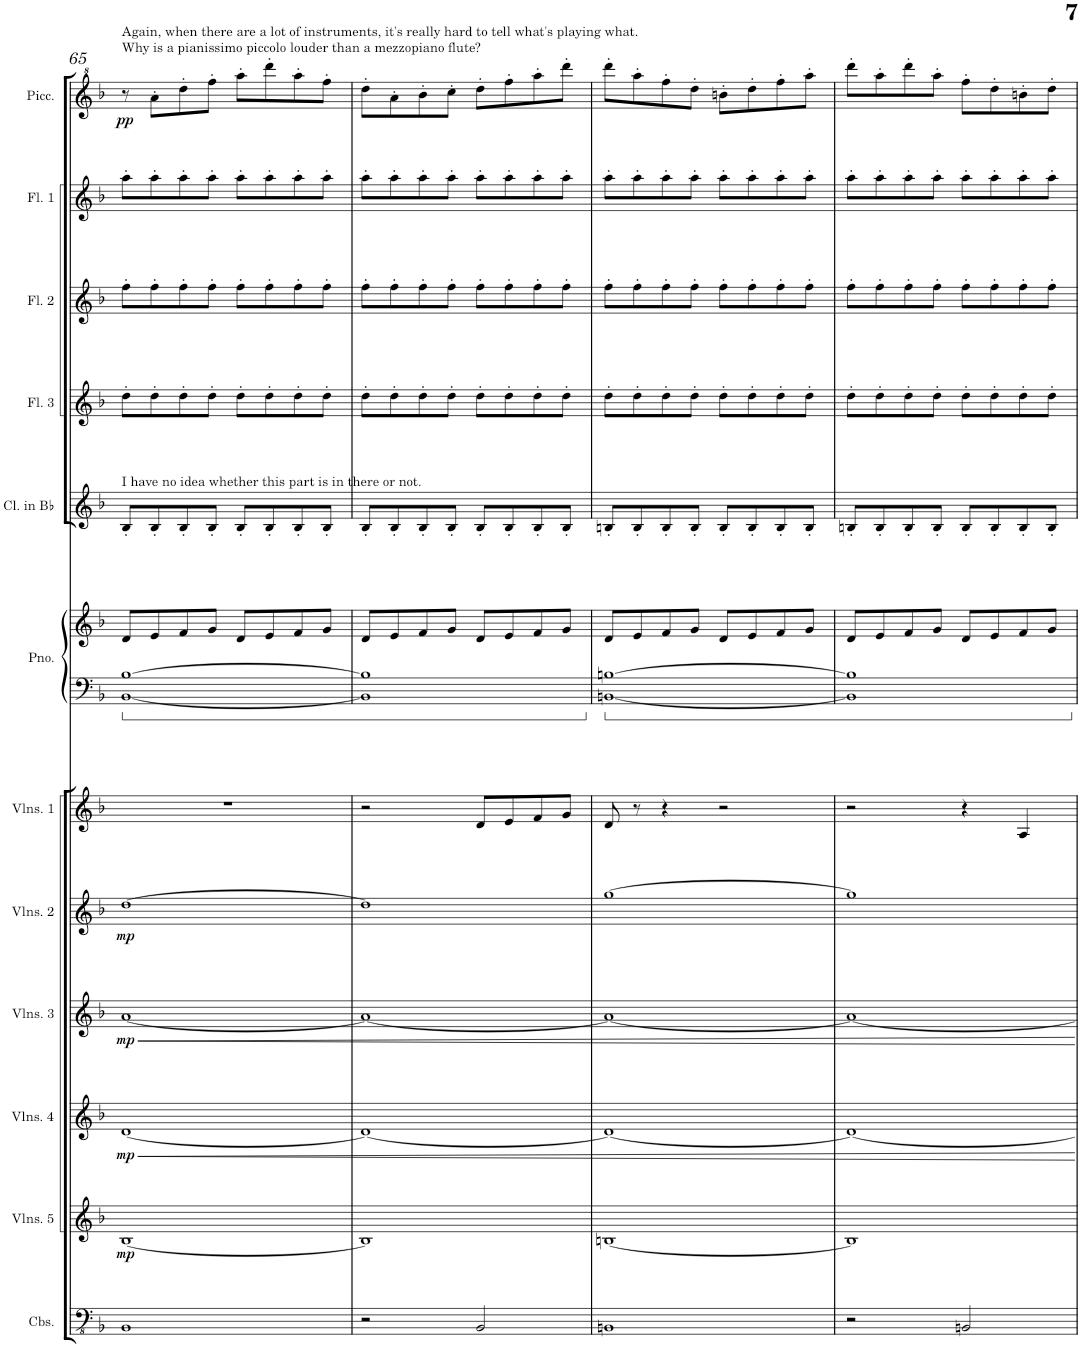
**kern	**kern	**dynam	**kern	**dynam	**kern	**dynam	**kern	**dynam	**kern	**kern	**kern	**kern	**kern	**kern	**kern	**kern	**dynam
*part12	*part11	*part11	*part10	*part10	*part9	*part9	*part8	*part8	*part7	*part6	*part6	*part5	*part4	*part3	*part2	*part1	*part1
*staff13	*staff12	*staff12	*staff11	*staff11	*staff10	*staff10	*staff9	*staff9	*staff8	*staff7	*staff6	*staff5	*staff4	*staff3	*staff2	*staff1	*staff1
*I"Contrabasses	*I"Violins 5	*	*I"Violins 4	*	*I"Violins 3	*	*I"Violins 2	*	*I"Violins 1	*I"Piano	*	*I"Clarinet in Bb	*I"Flute 3	*I"Flute 2	*I"Flute 1	*I"Piccolo	*
*I'Cbs.	*I'Vlns. 5	*	*I'Vlns. 4	*	*I'Vlns. 3	*	*I'Vlns. 2	*	*I'Vlns. 1	*I'Pno.	*	*I'Cl. in Bb	*I'Fl. 3	*I'Fl. 2	*I'Fl. 1	*I'Picc.	*
!!LO:PB:g=z
*clefFv4	*clefG2	*	*clefG2	*	*clefG2	*	*clefG2	*	*clefG2	*clefF4	*clefG2	*clefG2	*clefG2	*clefG2	*clefG2	*clefG^2	*
*	*	*	*	*	*	*	*	*	*	*	*	*Trd1c2	*	*	*	*Trd-7c-12	*
*k[b-]	*k[b-]	*	*k[b-]	*	*k[b-]	*	*k[b-]	*	*k[b-]	*k[b-]	*k[b-]	*k[b-]	*k[b-]	*k[b-]	*k[b-]	*k[b-]	*
*M4/4	*M4/4	*	*M4/4	*	*M4/4	*	*M4/4	*	*M4/4	*M4/4	*M4/4	*M4/4	*M4/4	*M4/4	*M4/4	*M4/4	*
=65	=65	=65	=65	=65	=65	=65	=65	=65	=65	=65	=65	=65	=65	=65	=65	=65	=65
!	!	!	!	!	!	!	!	!	!	!	!	!	!	!	!	!LO:TX:a:t=Again, when there are a lot of instruments, it's really hard to tell what's playing what.	!
!	!	!	!	!	!	!	!	!	!	!	!	!	!	!	!	!LO:TX:a:t=Why is a pianissimo piccolo louder than a mezzopiano flute?	!
!	!	!	!	!	!	!	!	!	!	!	!	!LO:TX:a:t=I have no idea whether this part is in there or not.	!	!	!	!	!
!	!	!LO:DY:b	!	!LO:DY:b	!	!LO:DY:b	!	!LO:DY:b	!	!	!	!	!	!	!	!	!LO:DY:b
1BBB-	[1B-	mp	[1d	mp	[1a	mp	[1dd	mp	1r	[1BB- [1B-	8d/L	8B-'/L	8dd'\L	8ff'\L	8aa'\L	8r	pp
.	.	.	.	.	.	.	.	.	.	.	8e/	8B-'/	8dd'\	8ff'\	8aa'\	8aa'\L	.
.	.	.	.	.	.	.	.	.	.	.	8f/	8B-'/	8dd'\	8ff'\	8aa'\	8ddd'\	.
.	.	.	.	.	.	.	.	.	.	.	8g/J	8B-'/J	8dd'\J	8ff'\J	8aa'\J	8fff'\J	.
.	.	.	.	.	.	.	.	.	.	.	8d/L	8B-'/L	8dd'\L	8ff'\L	8aa'\L	8aaa'\L	.
.	.	.	.	.	.	.	.	.	.	.	8e/	8B-'/	8dd'\	8ff'\	8aa'\	8dddd'\	.
.	.	.	.	.	.	.	.	.	.	.	8f/	8B-'/	8dd'\	8ff'\	8aa'\	8aaa'\	.
.	.	.	.	.	.	.	.	.	.	.	8g/J	8B-'/J	8dd'\J	8ff'\J	8aa'\J	8fff'\J	.
=66	=66	=66	=66	=66	=66	=66	=66	=66	=66	=66	=66	=66	=66	=66	=66	=66	=66
2r	1B-]	.	1d_	.	1a_	.	1dd]	.	2r	1BB-] 1B-]	8d/L	8B-'/L	8dd'\L	8ff'\L	8aa'\L	8ddd'\L	.
.	.	.	.	.	.	.	.	.	.	.	8e/	8B-'/	8dd'\	8ff'\	8aa'\	8aa'\	.
.	.	.	.	.	.	.	.	.	.	.	8f/	8B-'/	8dd'\	8ff'\	8aa'\	8bb-'\	.
.	.	.	.	.	.	.	.	.	.	.	8g/J	8B-'/J	8dd'\J	8ff'\J	8aa'\J	8ccc'\J	.
2BBB-/	.	.	.	.	.	.	.	.	8d/L	.	8d/L	8B-'/L	8dd'\L	8ff'\L	8aa'\L	8ddd'\L	.
.	.	.	.	.	.	.	.	.	8e/	.	8e/	8B-'/	8dd'\	8ff'\	8aa'\	8fff'\	.
.	.	.	.	.	.	.	.	.	8f/	.	8f/	8B-'/	8dd'\	8ff'\	8aa'\	8aaa'\	.
.	.	.	.	.	.	.	.	.	8g/J	.	8g/J	8B-'/J	8dd'\J	8ff'\J	8aa'\J	8dddd'\J	.
=67	=67	=67	=67	=67	=67	=67	=67	=67	=67	=67	=67	=67	=67	=67	=67	=67	=67
1BBBn	[1Bn	.	1d_	.	1a_	.	[1gg	.	8d/	[1BBn [1Bn	8d/L	8Bn'/L	8dd'\L	8ff'\L	8aa'\L	8dddd'\L	.
.	.	.	.	.	.	.	.	.	8r	.	8e/	8B'/	8dd'\	8ff'\	8aa'\	8aaa'\	.
.	.	.	.	.	.	.	.	.	4r	.	8f/	8B'/	8dd'\	8ff'\	8aa'\	8fff'\	.
.	.	.	.	.	.	.	.	.	.	.	8g/J	8B'/J	8dd'\J	8ff'\J	8aa'\J	8ddd'\J	.
.	.	.	.	.	.	.	.	.	2r	.	8d/L	8B'/L	8dd'\L	8ff'\L	8aa'\L	8bbn'\L	.
.	.	.	.	.	.	.	.	.	.	.	8e/	8B'/	8dd'\	8ff'\	8aa'\	8ddd'\	.
.	.	.	.	.	.	.	.	.	.	.	8f/	8B'/	8dd'\	8ff'\	8aa'\	8fff'\	.
.	.	.	.	.	.	.	.	.	.	.	8g/J	8B'/J	8dd'\J	8ff'\J	8aa'\J	8aaa'\J	.
=68	=68	=68	=68	=68	=68	=68	=68	=68	=68	=68	=68	=68	=68	=68	=68	=68	=68
2r	1B]	.	1d_	.	1a_	.	1gg]	.	2r	1BB] 1B]	8d/L	8Bn'/L	8dd'\L	8ff'\L	8aa'\L	8dddd'\L	.
.	.	.	.	.	.	.	.	.	.	.	8e/	8B'/	8dd'\	8ff'\	8aa'\	8aaa'\	.
.	.	.	.	.	.	.	.	.	.	.	8f/	8B'/	8dd'\	8ff'\	8aa'\	8dddd'\	.
.	.	.	.	.	.	.	.	.	.	.	8g/J	8B'/J	8dd'\J	8ff'\J	8aa'\J	8aaa'\J	.
2BBBn/	.	.	.	.	.	.	.	.	4r	.	8d/L	8B'/L	8dd'\L	8ff'\L	8aa'\L	8fff'\L	.
.	.	.	.	.	.	.	.	.	.	.	8e/	8B'/	8dd'\	8ff'\	8aa'\	8ddd'\	.
.	.	.	.	.	.	.	.	.	4A/	.	8f/	8B'/	8dd'\	8ff'\	8aa'\	8bbn'\	.
.	.	.	.	.	.	.	.	.	.	.	8g/J	8B'/J	8dd'\J	8ff'\J	8aa'\J	8ddd'\J	.
=	=	=	=	=	=	=	=	=	=	=	=	=	=	=	=	=	=
*-	*-	*-	*-	*-	*-	*-	*-	*-	*-	*-	*-	*-	*-	*-	*-	*-	*-
